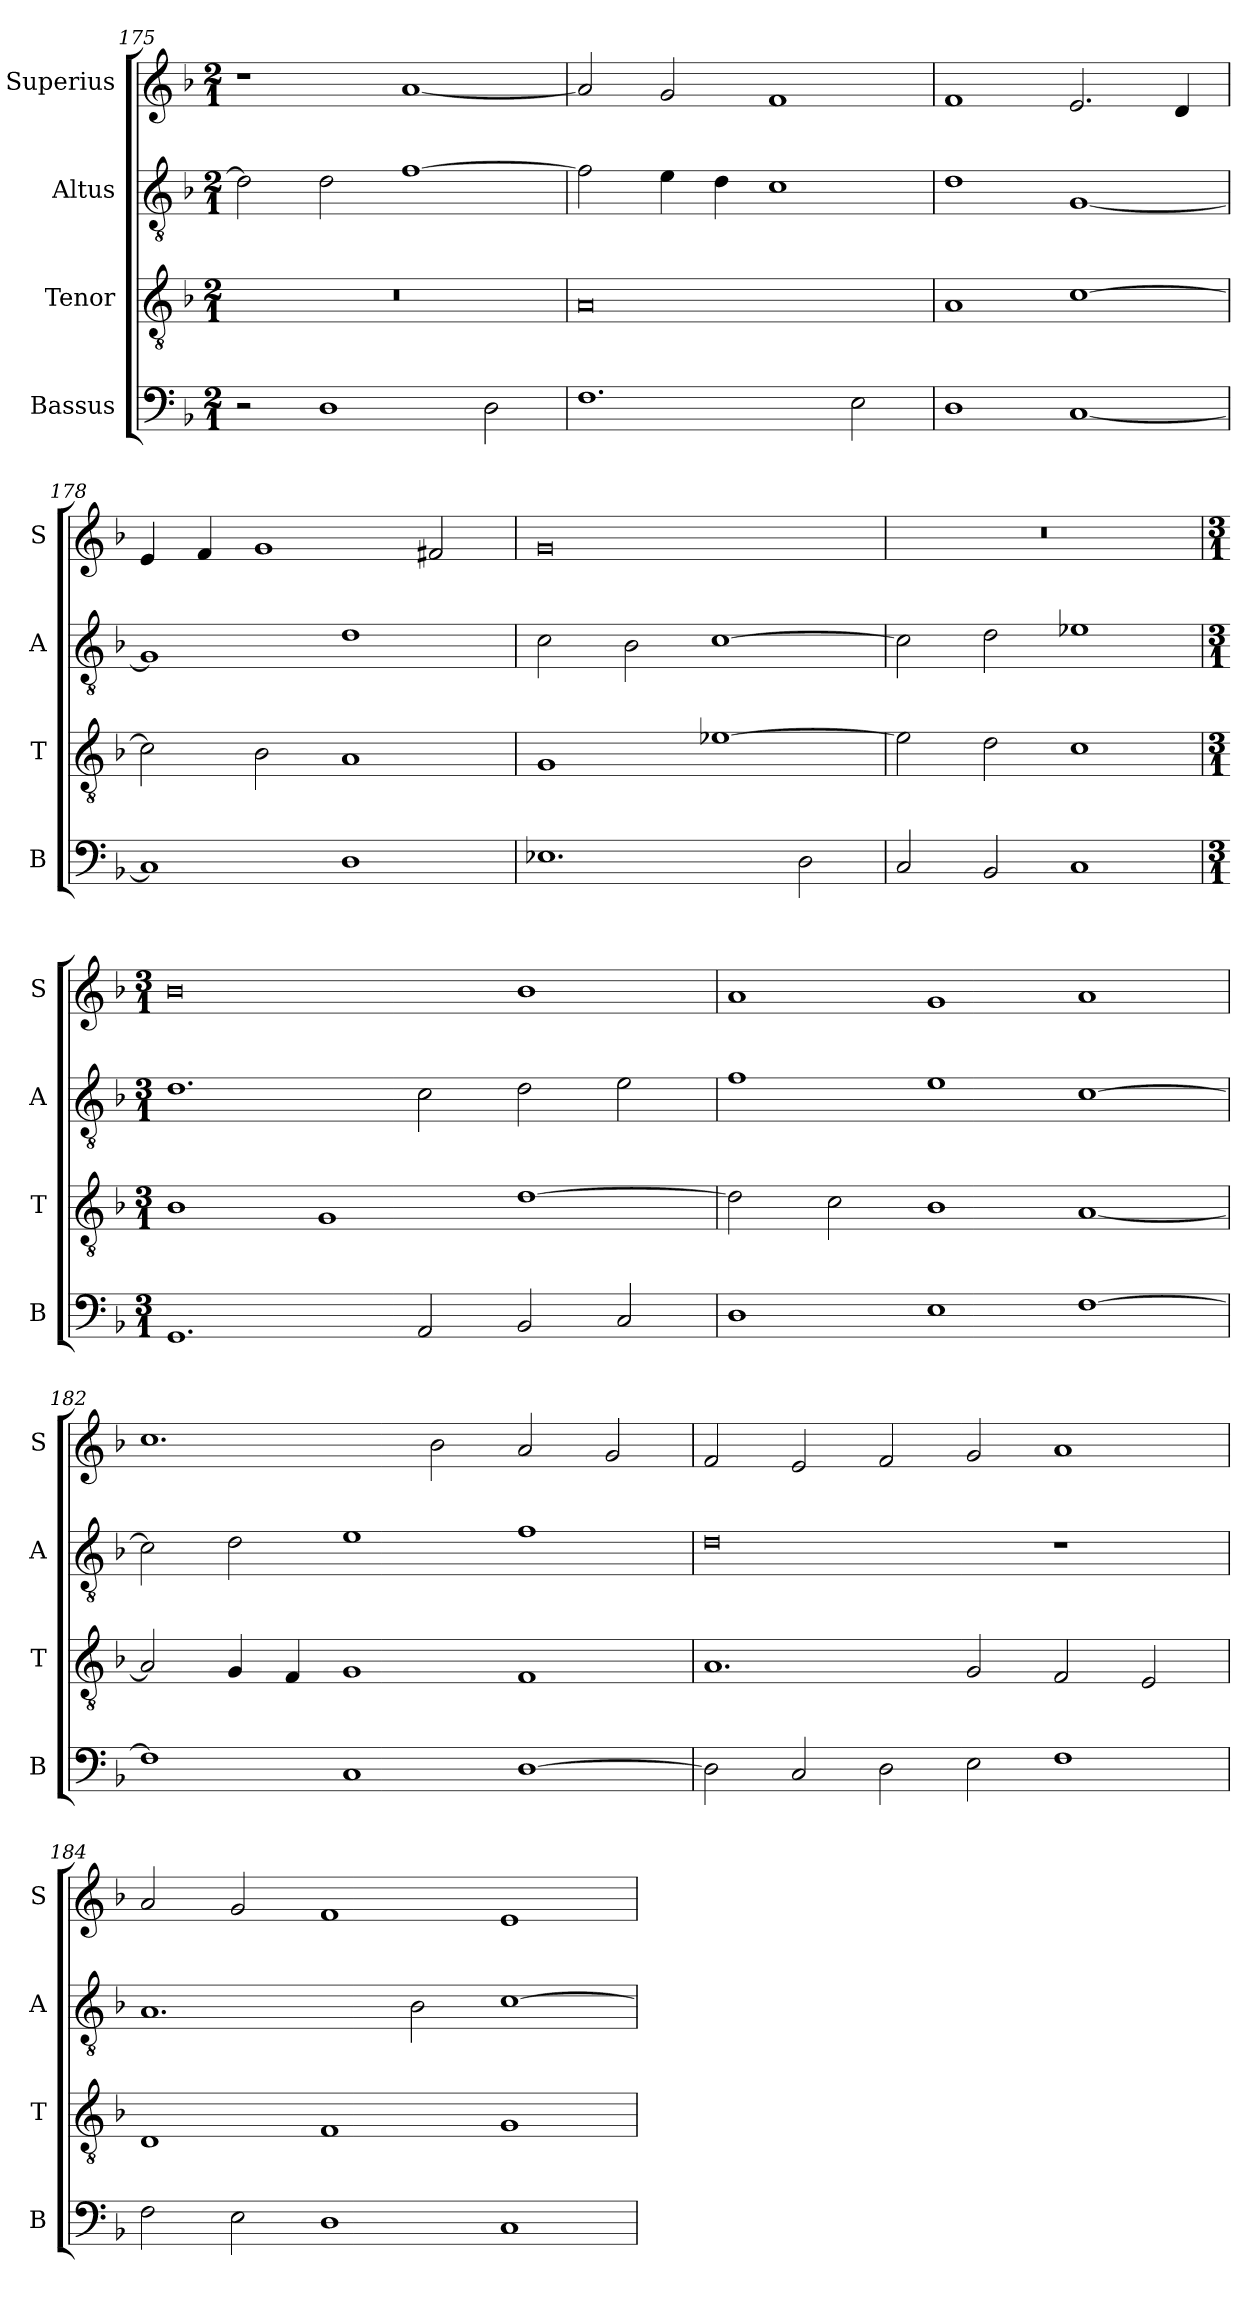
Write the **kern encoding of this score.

**kern	**kern	**kern	**kern
*part4	*part3	*part2	*part1
*staff4	*staff3	*staff2	*staff1
*I"Bassus	*I"Tenor	*I"Altus	*I"Superius
*I'B	*I'T	*I'A	*I'S
*clefF4	*clefGv2	*clefGv2	*clefG2
*k[b-]	*k[b-]	*k[b-]	*k[b-]
*F:	*F:	*F:	*F:
*M2/1	*M2/1	*M2/1	*M2/1
=175	=175	=175	=175
2r	0r	2d]	1r
1D	.	2d	.
.	.	[1f	[1a
2D	.	.	.
=176	=176	=176	=176
1.F	0A	2f]	2a]
.	.	4e	2g
.	.	4d	.
.	.	1c	1f
2E	.	.	.
=177	=177	=177	=177
1D	1A	1d	1f
[1C	[1c	[1G	2.e
.	.	.	4d
=178	=178	=178	=178
1C]	2c]	1G]	4e
.	.	.	4f
.	2B-	.	1g
1D	1A	1d	.
.	.	.	2f#X
=179	=179	=179	=179
1.E-X	1G	2c	0g
.	.	2B-	.
.	[1e-X	[1c	.
2D	.	.	.
=180	=180	=180	=180
2C	2e-]	2c]	0r
2BB-	2d	2d	.
1C	1c	1e-X	.
=	=	=	=
*M3/1	*M3/1	*M3/1	*M3/1
1.GG	1B-	1.d	0b-
.	1G	.	.
2AA	.	2c	.
2BB-	[1d	2d	1b-
2C	.	2e	.
=181	=181	=181	=181
1D	2d]	1f	1a
.	2c	.	.
1E	1B-	1e	1g
[1F	[1A	[1c	1a
=182	=182	=182	=182
1F]	2A]	2c]	1.cc
.	4G	2d	.
.	4F	.	.
1C	1G	1e	.
.	.	.	2b-
[1D	1F	1f	2a
.	.	.	2g
=183	=183	=183	=183
2D]	1.A	0d	2f
2C	.	.	2e
2D	.	.	2f
2E	2G	.	2g
1F	2F	1r	1a
.	2E	.	.
=184	=184	=184	=184
2F	1D	1.A	2a
2E	.	.	2g
1D	1F	.	1f
.	.	2B-	.
1C	1G	[1c	1e
=	=	=	=
*-	*-	*-	*-
